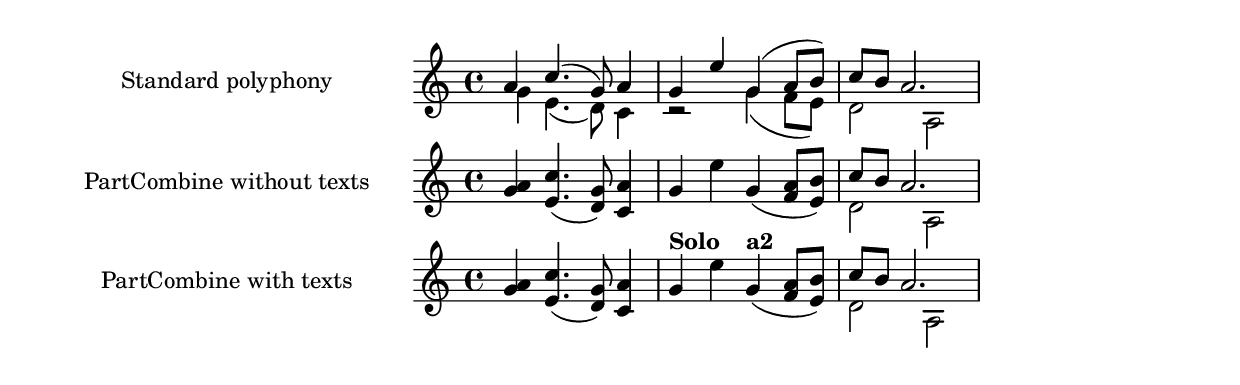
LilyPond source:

%% Do not edit this file; it is auto-generated from LSR http://lsr.dsi.unimi.it
%% This file is in the public domain.
\version "2.11.55"

\header {
  lsrtags = "simultaneous-notes, text"

  texidoc = "
The part combiner tool ( @code{\\partcombine} command ) allows the
combination of several different parts on the same staff.  Text
directions such as \"solo\" or \"a2\" are added by default; to remove
them, simply set the property @code{printPartCombineTexts} to
\"false\". For vocal scores (hymns), there is no need to add
\"solo\"/\"a2\" texts, so they should be switched off.  However, it
might be better not to use it if there are any solos, as they won't be
indicated.  In such cases, standard polyphonic notation may be
preferable.

This snippet presents the three ways two parts can be printed on a same
staff: standard polyphony, @code{\\partcombine} without texts, and
@code{\\partcombine} with texts.




"
  doctitle = "Combining two parts on the same staff"
} % begin verbatim
musicUp = \relative c'' {
  \time 4/4
  a4 c4.( g8) a4 |
  g4 e' g,( a8 b) |
  c b a2.
}

musicDown = \relative c'' {
  g4 e4.( d8) c4 |
  r2 g'4( f8 e) |
  d2 \stemDown a
}

\score {
  <<
    <<
    \new Staff {
      \set Staff.instrumentName = "Standard polyphony  "
      << \musicUp \\ \musicDown >>
    }
    \new Staff \with { printPartCombineTexts = ##f } {
      \set Staff.instrumentName = "PartCombine without texts  "
      \partcombine \musicUp \musicDown
    }
    \new Staff {
      \set Staff.instrumentName = "PartCombine with texts  "
      \partcombine \musicUp \musicDown
    }
    >>
  >>
  \layout {
    indent = 6.0\cm
    \context {
      \Score
      \override SystemStartBar #'collapse-height = #30
    }
  }
}
